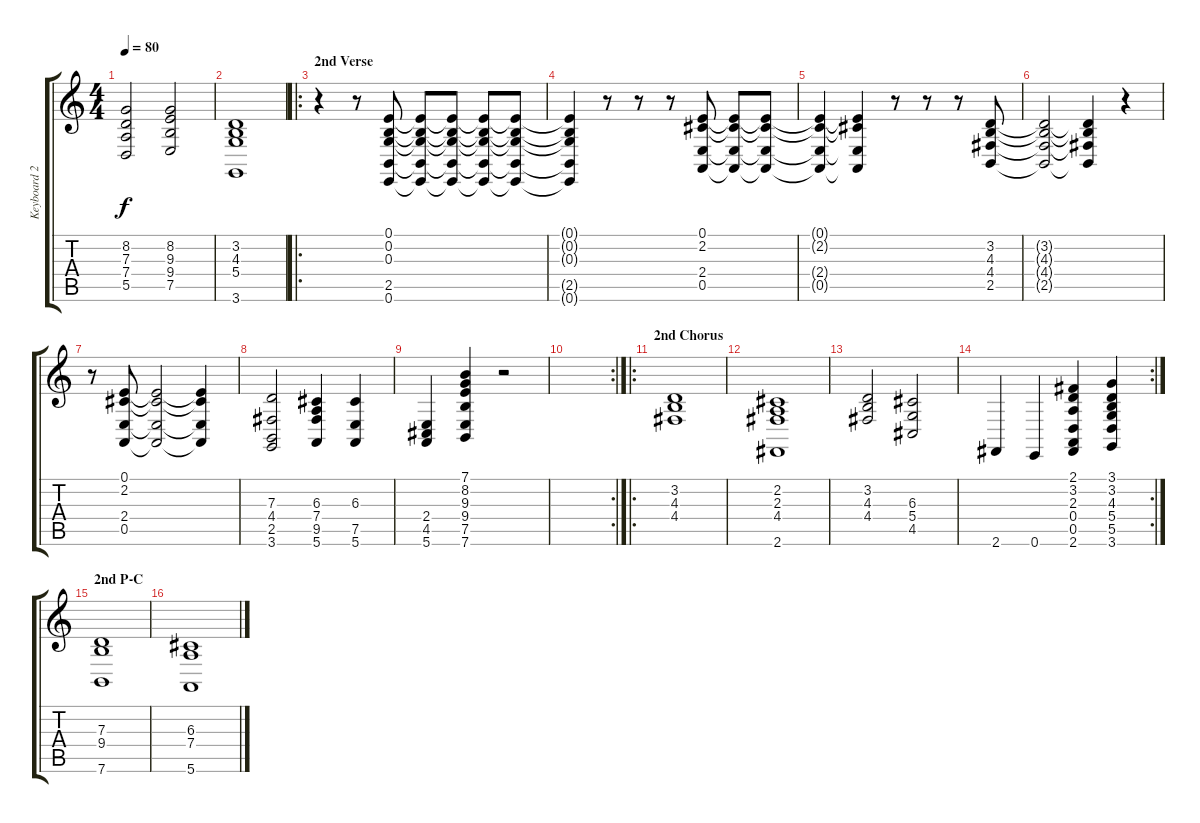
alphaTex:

\track ("Keyboard 2" "Keyboard 2") {instrument pad3polysynth}
\staff {score tabs}
\tuning (E4 B3 G3 D3 A2 E2) {hide}
\ts (4 4)
\tempo 80
\clef g2
\ks c
(8.2 7.3 7.4 5.5).2{dy f} (8.2 9.3 9.4 7.5).2 |
(3.2 4.3 5.4 3.6).1 |
\ro
\section ("" "2nd Verse")
r.4 r.8 (0.1 0.2 0.3 2.5 0.6).8{volume 6} (0.1{t} 0.2{t} 0.3{t} 2.5{t} 0.6{t}).8 (0.1{t} 0.2{t} 0.3{t} 2.5{t} 0.6{t}).8 (0.1{t} 0.2{t} 0.3{t} 2.5{t} 0.6{t}).8 (0.1{t} 0.2{t} 0.3{t} 2.5{t} 0.6{t}).8{volume 0} |
(0.1{t} 0.2{t} 0.3{t} 2.5{t} 0.6{t}).4 r.8 r.8 r.8 (0.1 2.2 2.4 0.5).8{volume 6} (0.1{t} 2.2{t} 2.4{t} 0.5{t}).8 (0.1{t} 2.2{t} 2.4{t} 0.5{t}).8 |
(0.1{t} 2.2{t} 2.4{t} 0.5{t}).4{volume 0} (0.1{t} 2.2{t} 2.4{t} 0.5{t}).4 r.8 r.8 r.8 (3.2 4.3 4.4 2.5).8{volume 6} |
(3.2{t} 4.3{t} 4.4{t} 2.5{t}).2{volume 10} (3.2{t} 4.3{t} 4.4{t} 2.5{t}).4 r.4 |
r.8 (0.1 2.2 2.4 0.5).8{volume 6} (0.1{t} 2.2{t} 2.4{t} 0.5{t}).2 (0.1{t} 2.2{t} 2.4{t} 0.5{t}).4{volume 0} |
(7.3 4.4 2.5 3.6).2{volume 6} (6.3 7.4 9.5 5.6).4 (6.3 7.5 5.6).4 |
(2.4 4.5 5.6).4 (7.1 8.2 9.3 9.4 7.5 7.6).4{volume 0} r.2 |
\rc 2
|
\ro
\section ("" "2nd Chorus")
(3.2 4.3 4.4).1{volume 13} |
(2.2 2.3 4.4 2.6).1 |
(3.2 4.3 4.4).2 (6.3 5.4 4.5).2 |
\rc 2
2.6.4 0.6.4 (2.1 3.2 2.3 0.4 0.5 2.6).4 (3.1 3.2 4.3 5.4 5.5 3.6).4 |
\section ("" "2nd P-C")
(7.3 9.4 7.6).1 |
(6.3 7.4 5.6).1
